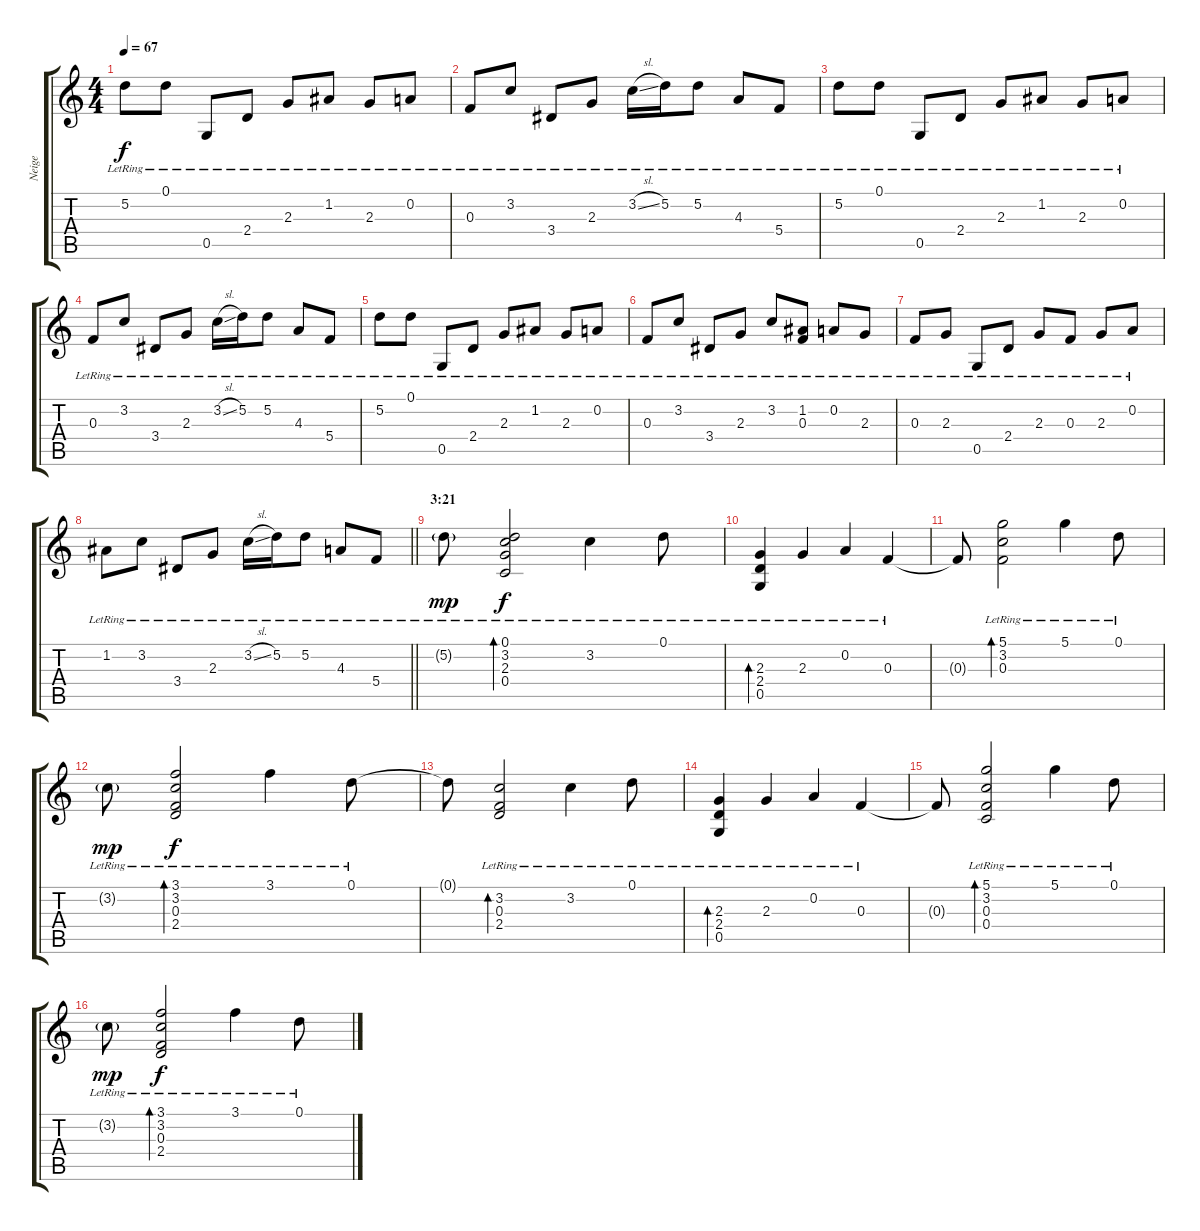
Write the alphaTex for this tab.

\track ("Neige" "Neige") {instrument electricguitarjazz}
\staff {score tabs}
\tuning (D4 A3 F3 C3 G2 D2) {hide}
\ts (4 4)
\tempo 67
\clef g2
\ks c
5.2{lr}.8{dy f} 0.1{lr}.8 0.5{lr}.8 2.4{lr}.8 2.3{lr}.8 1.2{lr}.8 2.3{lr}.8 0.2{lr}.8 |
0.3{lr}.8 3.2{lr}.8 3.4{lr}.8 2.3{lr}.8 3.2{sl lr}.16 5.2{lr}.16 5.2{lr}.8 4.3{lr}.8 5.4{lr}.8 |
5.2{lr}.8 0.1{lr}.8 0.5{lr}.8 2.4{lr}.8 2.3{lr}.8 1.2{lr}.8 2.3{lr}.8 0.2{lr}.8 |
0.3{lr}.8 3.2{lr}.8 3.4{lr}.8 2.3{lr}.8 3.2{sl lr}.16 5.2{lr}.16 5.2{lr}.8 4.3{lr}.8 5.4{lr}.8 |
5.2{lr}.8 0.1{lr}.8 0.5{lr}.8 2.4{lr}.8 2.3{lr}.8 1.2{lr}.8 2.3{lr}.8 0.2{lr}.8 |
0.3{lr}.8 3.2{lr}.8 3.4{lr}.8 2.3{lr}.8 3.2{lr}.8 (1.2{lr} 0.3{lr}).8 0.2{lr}.8 2.3{lr}.8 |
0.3{lr}.8 2.3{lr}.8 0.5{lr}.8 2.4{lr}.8 2.3{lr}.8 0.3{lr}.8 2.3{lr}.8 0.2{lr}.8 |
\barLineRight lightlight
1.2{lr}.8 3.2{lr}.8 3.4{lr}.8 2.3{lr}.8 3.2{sl lr}.16 5.2{lr}.16 5.2{lr}.8 4.3{lr}.8 5.4{lr}.8 |
\section ("" "3:21")
5.2{g lr}.8{dy mp} (0.1{lr} 3.2{lr} 2.3{lr} 0.4{lr}).2{bd 60 dy f} 3.2{lr}.4 0.1{lr}.8 |
(2.3{lr} 2.4{lr} 0.5{lr}).4{bd 60} 2.3{lr}.4 0.2{lr}.4 0.3{lr}.4 |
0.3{t}.8 (5.1{lr} 3.2{lr} 0.3{lr}).2{bd 60} 5.1{lr}.4 0.1{lr}.8 |
3.2{g lr}.8{dy mp} (3.1{lr} 3.2{lr} 0.3{lr} 2.4{lr}).2{bd 60 dy f} 3.1{lr}.4 0.1{lr}.8 |
0.1{t}.8 (3.2{lr} 0.3{lr} 2.4{lr}).2{bd 60} 3.2{lr}.4 0.1{lr}.8 |
(2.3{lr} 2.4{lr} 0.5{lr}).4{bd 120} 2.3{lr}.4 0.2{lr}.4 0.3{lr}.4 |
0.3{t}.8 (5.1{lr} 3.2{lr} 0.3{lr} 0.4{lr}).2{bd 60} 5.1{lr}.4 0.1{lr}.8 |
3.2{g lr}.8{dy mp} (3.1{lr} 3.2{lr} 0.3{lr} 2.4{lr}).2{bd 60 dy f} 3.1{lr}.4 0.1{lr}.8
